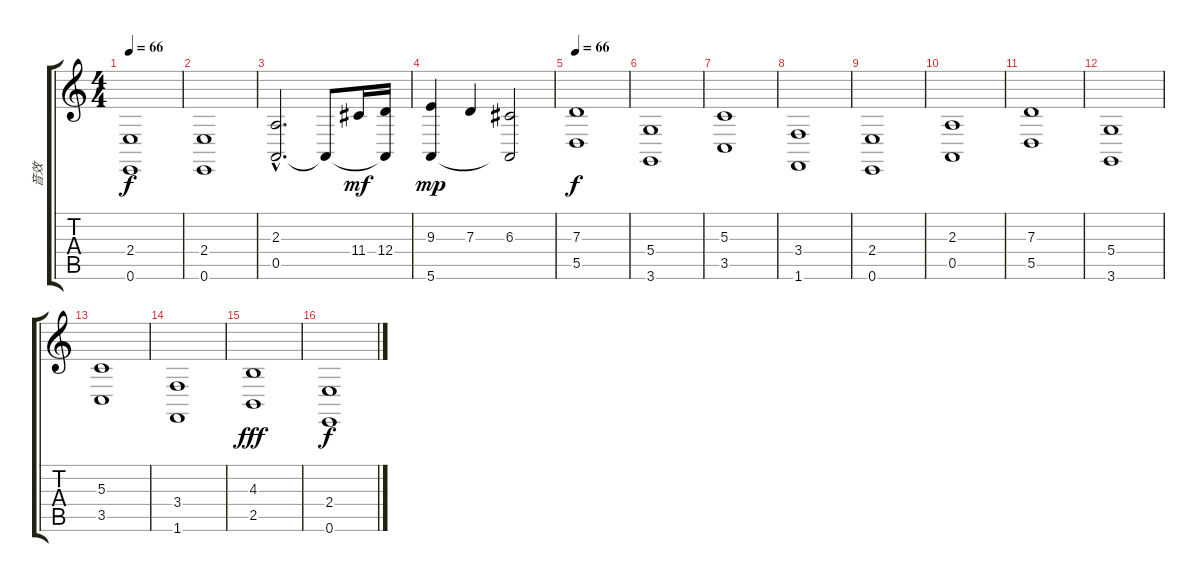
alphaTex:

\track ("音效" "音效") {instrument stringensemble1}
\staff {score tabs}
\tuning (E4 B3 G3 D3 A2 E2) {hide}
\ts (4 4)
\tempo 66
\clef g2
\ks c
(2.4 0.6).1{dy f} |
(2.4 0.6).1 |
(2.3{hac} 0.5{hac}).2{d} 0.5{t}.8 11.4.16{dy mf} (12.4 0.5{t}).16 |
(9.3 5.6).4{dy mp} 7.3.4 (6.3 5.6{t}).2 |
\tempo 66
(7.3 5.5).1{dy f} |
(5.4 3.6).1 |
(5.3 3.5).1 |
(3.4 1.6).1 |
(2.4 0.6).1 |
(2.3 0.5).1 |
(7.3 5.5).1 |
(5.4 3.6).1 |
(5.3 3.5).1 |
(3.4 1.6).1 |
(4.3 2.5).1{dy fff} |
(2.4 0.6).1{dy f}
